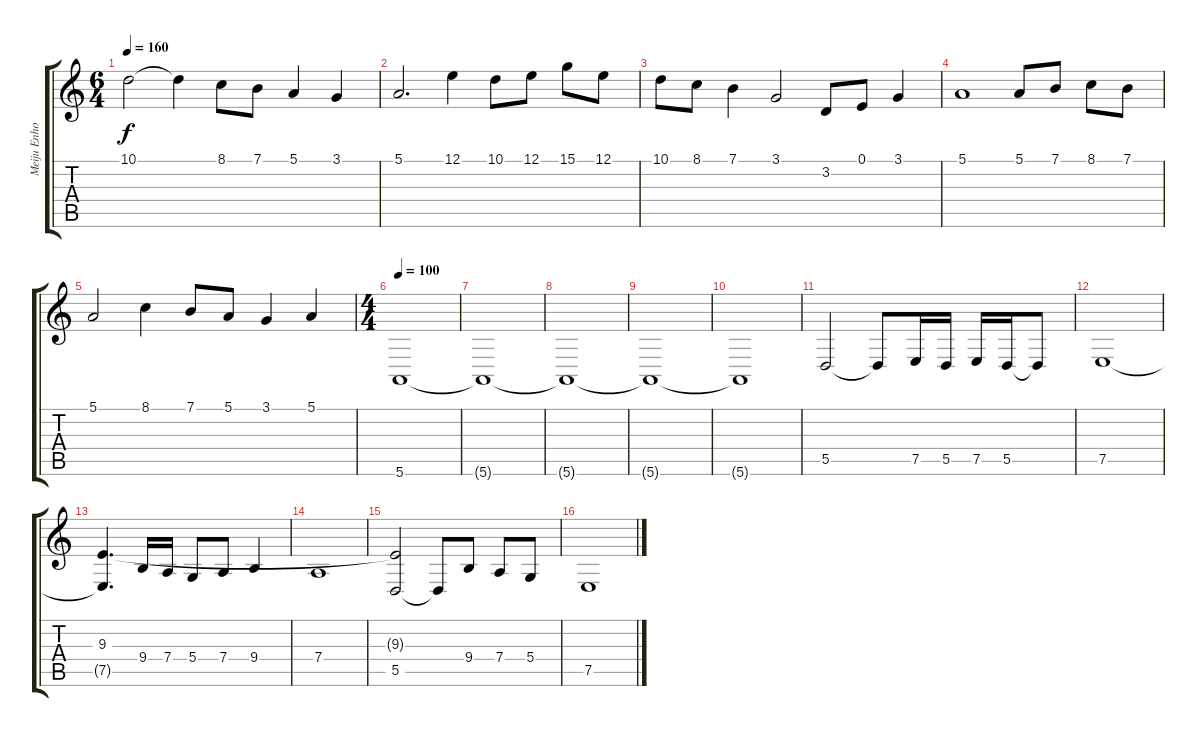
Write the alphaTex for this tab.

\track ("Meiju Enho" "Meiju Enho") {instrument oboe}
\staff {score tabs}
\tuning (E4 B3 G3 D3 A2 E2) {hide}
\ts (6 4)
\tempo 160
\clef g2
\ks c
10.1.2{dy f} 10.1{t}.4 8.1.8 7.1.8 5.1.4 3.1.4 |
5.1.2{d} 12.1.4 10.1.8 12.1.8 15.1.8 12.1.8 |
10.1.8 8.1.8 7.1.4 3.1.2 3.2.8 0.1.8 3.1.4 |
5.1.1 5.1.8 7.1.8 8.1.8 7.1.8 |
5.1.2 8.1.4 7.1.8 5.1.8 3.1.4 5.1.4 |
\ts (4 4)
\tempo 100
5.6.1 |
5.6{t}.1 |
5.6{t}.1 |
5.6{t}.1 |
5.6{t}.1 |
5.5.2 5.5{t}.8 7.5.16 5.5.16 7.5.16 5.5.16 5.5{t}.8 |
7.5.1 |
(9.3 7.5{t}).4{d} 9.4.16 7.4.16 5.4.8 7.4.8 9.4.4 |
7.4.1 |
(9.3{t} 5.5).2 5.5{t}.8 9.4.8 7.4.8 5.4.8 |
7.5.1
